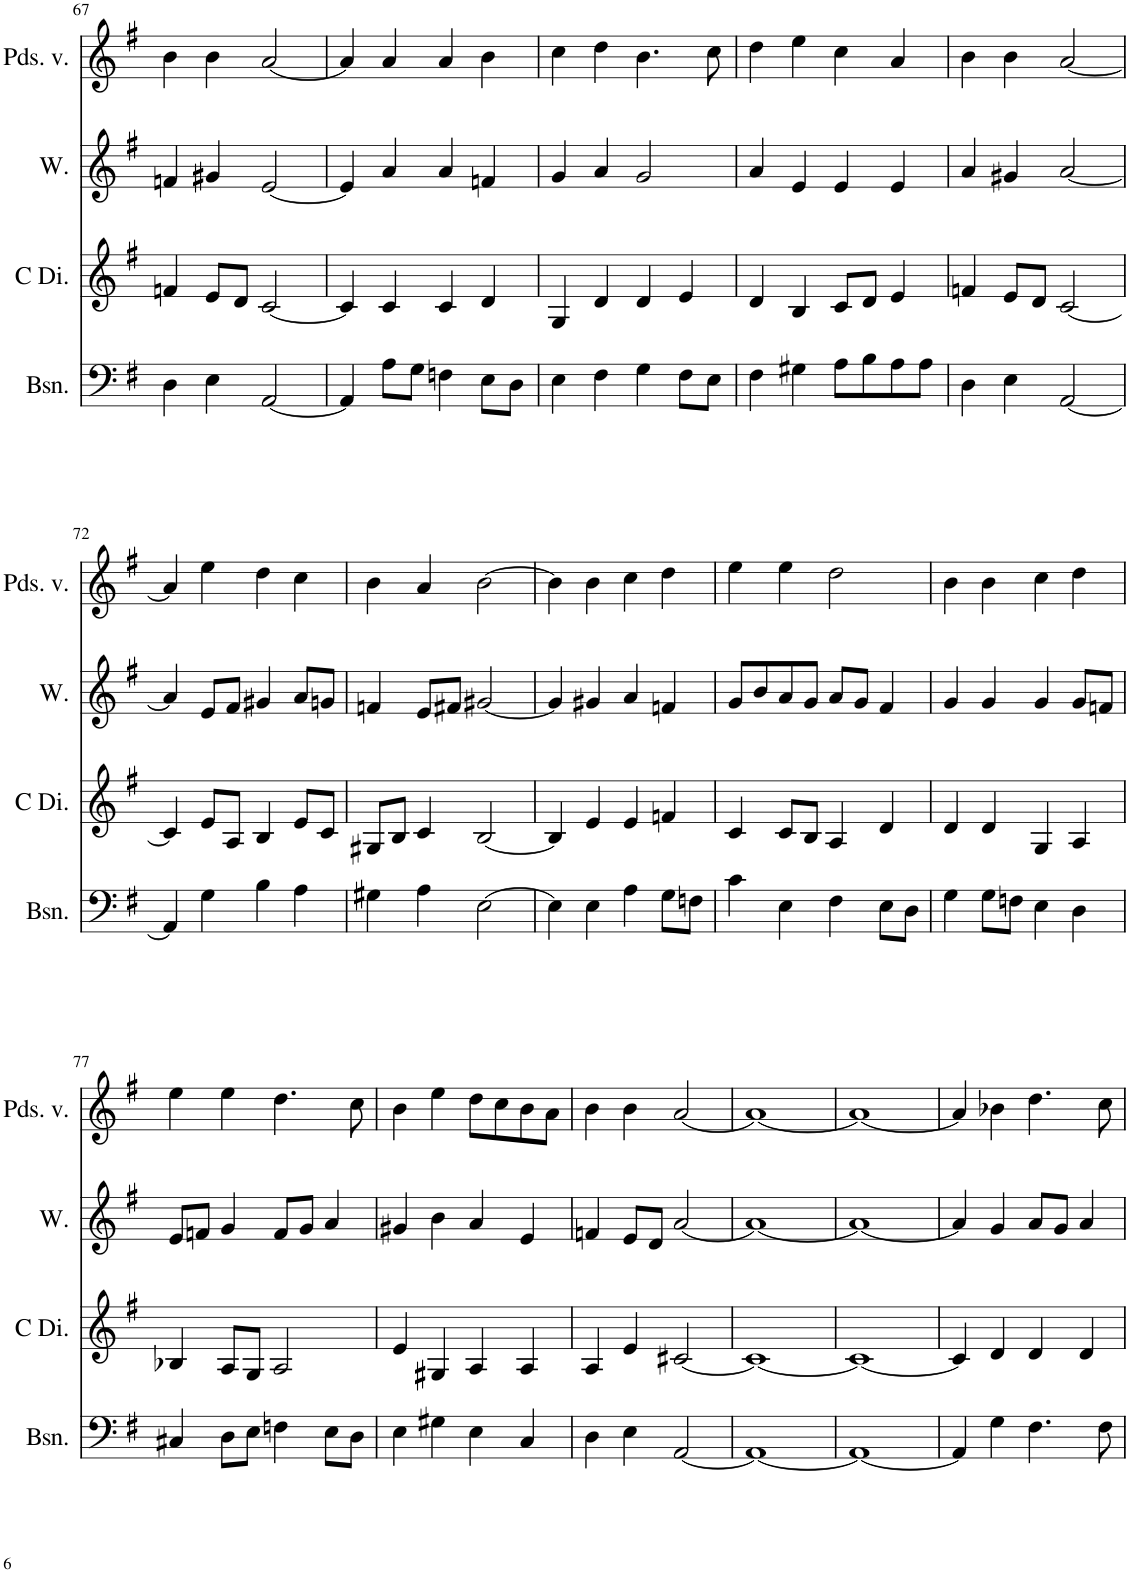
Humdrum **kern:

**kern	**kern	**kern	**kern
*part4	*part3	*part2	*part1
*staff4	*staff3	*staff2	*staff1
*I"Bassoon, Bassoon	*I"C Dizi, Piccolo	*I"Winds, Flute	*I"Pardessus de viole, Violin
*I'Bsn.	*I'C Di.	*I'W.	*I'Pds. v.
!!LO:PB:g=z
*clefF4	*clefG2	*clefG2	*clefG2
*	*Trd-7c-12	*	*
*k[f#]	*k[f#]	*k[f#]	*k[f#]
*M4/4	*M4/4	*M4/4	*M4/4
=67	=67	=67	=67
4D\	4fn/	4fn/	4b\
4E\	8e/L	4g#X/	4b\
.	8d/J	.	.
[2AA/	[2c/	[2e/	[2a/
=68	=68	=68	=68
4AA/]	4c/]	4e/]	4a/]
8A\L	4c/	4a/	4a/
8G\J	.	.	.
4Fn\	4c/	4a/	4a/
8E\L	4d/	4fn/	4b\
8D\J	.	.	.
=69	=69	=69	=69
4E\	4G/	4g/	4cc\
4F#\	4d/	4a/	4dd\
4G\	4d/	2g/	4.b\
8F#\L	4e/	.	.
8E\J	.	.	8cc\
=70	=70	=70	=70
4F#\	4d/	4a/	4dd\
4G#X\	4B/	4e/	4ee\
8A\L	8c/L	4e/	4cc\
8B\	8d/J	.	.
8A\	4e/	4e/	4a/
8A\J	.	.	.
=71	=71	=71	=71
4D\	4fn/	4a/	4b\
4E\	8e/L	4g#X/	4b\
.	8d/J	.	.
[2AA/	[2c/	[2a/	[2a/
!!LO:LB:g=z
=72	=72	=72	=72
4AA/]	4c/]	4a/]	4a/]
4G\	8e/L	8e/L	4ee\
.	8A/J	8f#/J	.
4B\	4B/	4g#X/	4dd\
4A\	8e/L	8a/L	4cc\
.	8c/J	8gn/J	.
=73	=73	=73	=73
4G#X\	8G#X/L	4fn/	4b\
.	8B/J	.	.
4A\	4c/	8e/L	4a/
.	.	8f#X/J	.
[2E\	[2B/	[2g#X/	[2b\
=74	=74	=74	=74
4E\]	4B/]	4g#/]	4b\]
4E\	4e/	4g#X/	4b\
4A\	4e/	4a/	4cc\
8G\L	4fn/	4fn/	4dd\
8Fn\J	.	.	.
=75	=75	=75	=75
4c\	4c/	8g/L	4ee\
.	.	8b/	.
4E\	8c/L	8a/	4ee\
.	8B/J	8g/J	.
4F#\	4A/	8a/L	2dd\
.	.	8g/J	.
8E\L	4d/	4f#/	.
8D\J	.	.	.
=76	=76	=76	=76
4G\	4d/	4g/	4b\
8G\L	4d/	4g/	4b\
8Fn\J	.	.	.
4E\	4G/	4g/	4cc\
4D\	4A/	8g/L	4dd\
.	.	8fn/J	.
!!LO:LB:g=z
=77	=77	=77	=77
4C#X/	4B-X/	8e/L	4ee\
.	.	8fn/J	.
8D\L	8A/L	4g/	4ee\
8E\J	8G/J	.	.
4Fn\	2A/	8f/L	4.dd\
.	.	8g/J	.
8E\L	.	4a/	.
8D\J	.	.	8cc\
=78	=78	=78	=78
4E\	4e/	4g#X/	4b\
4G#X\	4G#X/	4b\	4ee\
4E\	4A/	4a/	8dd\L
.	.	.	8cc\
4C/	4A/	4e/	8b\
.	.	.	8a\J
=79	=79	=79	=79
4D\	4A/	4fn/	4b\
4E\	4e/	8e/L	4b\
.	.	8d/J	.
[2AA/	[2c#X/	[2a/	[2a/
=80	=80	=80	=80
1AA_	1c#_	1a_	1a_
=81	=81	=81	=81
1AA_	1c#_	1a_	1a_
=82	=82	=82	=82
4AA/]	4c#/]	4a/]	4a/]
4G\	4d/	4g/	4b-X\
4.F#\	4d/	8a/L	4.dd\
.	.	8g/J	.
.	4d/	4a/	.
8F#\	.	.	8cc\
=	=	=	=
*-	*-	*-	*-
